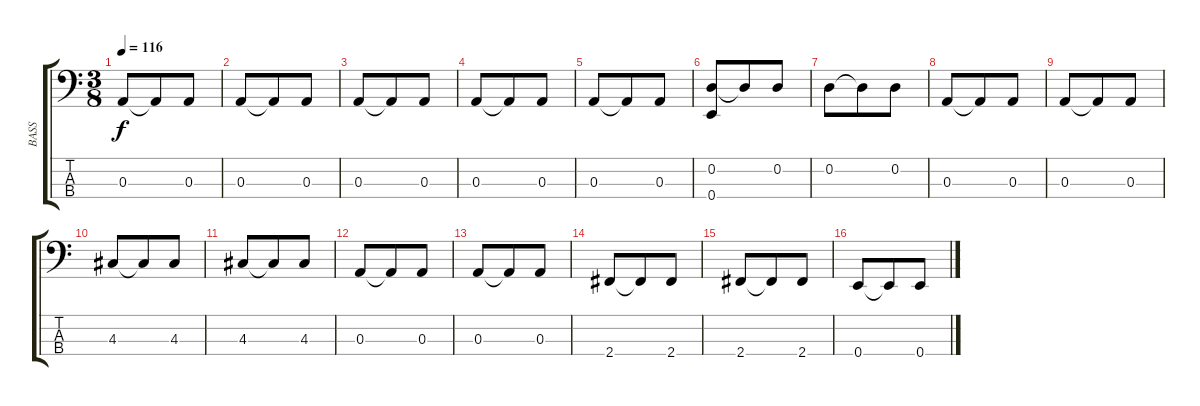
\track ("BASS" "BASS") {instrument acousticguitarnylon}
\staff {score tabs}
\tuning (G2 D2 A1 E1) {hide}
\ts (3 8)
\tempo 116
\clef f4
\ks c
0.3.8{dy f} 0.3{t}.8 0.3.8 |
0.3.8 0.3{t}.8 0.3.8 |
0.3.8 0.3{t}.8 0.3.8 |
0.3.8 0.3{t}.8 0.3.8 |
0.3.8 0.3{t}.8 0.3.8 |
(0.2 0.4).8 0.2{t}.8 0.2.8 |
0.2.8 0.2{t}.8 0.2.8 |
0.3.8 0.3{t}.8 0.3.8 |
0.3.8 0.3{t}.8 0.3.8 |
4.3.8 4.3{t}.8 4.3.8 |
4.3.8 4.3{t}.8 4.3.8 |
0.3.8 0.3{t}.8 0.3.8 |
0.3.8 0.3{t}.8 0.3.8 |
2.4.8 2.4{t}.8 2.4.8 |
2.4.8 2.4{t}.8 2.4.8 |
0.4.8 0.4{t}.8 0.4.8
